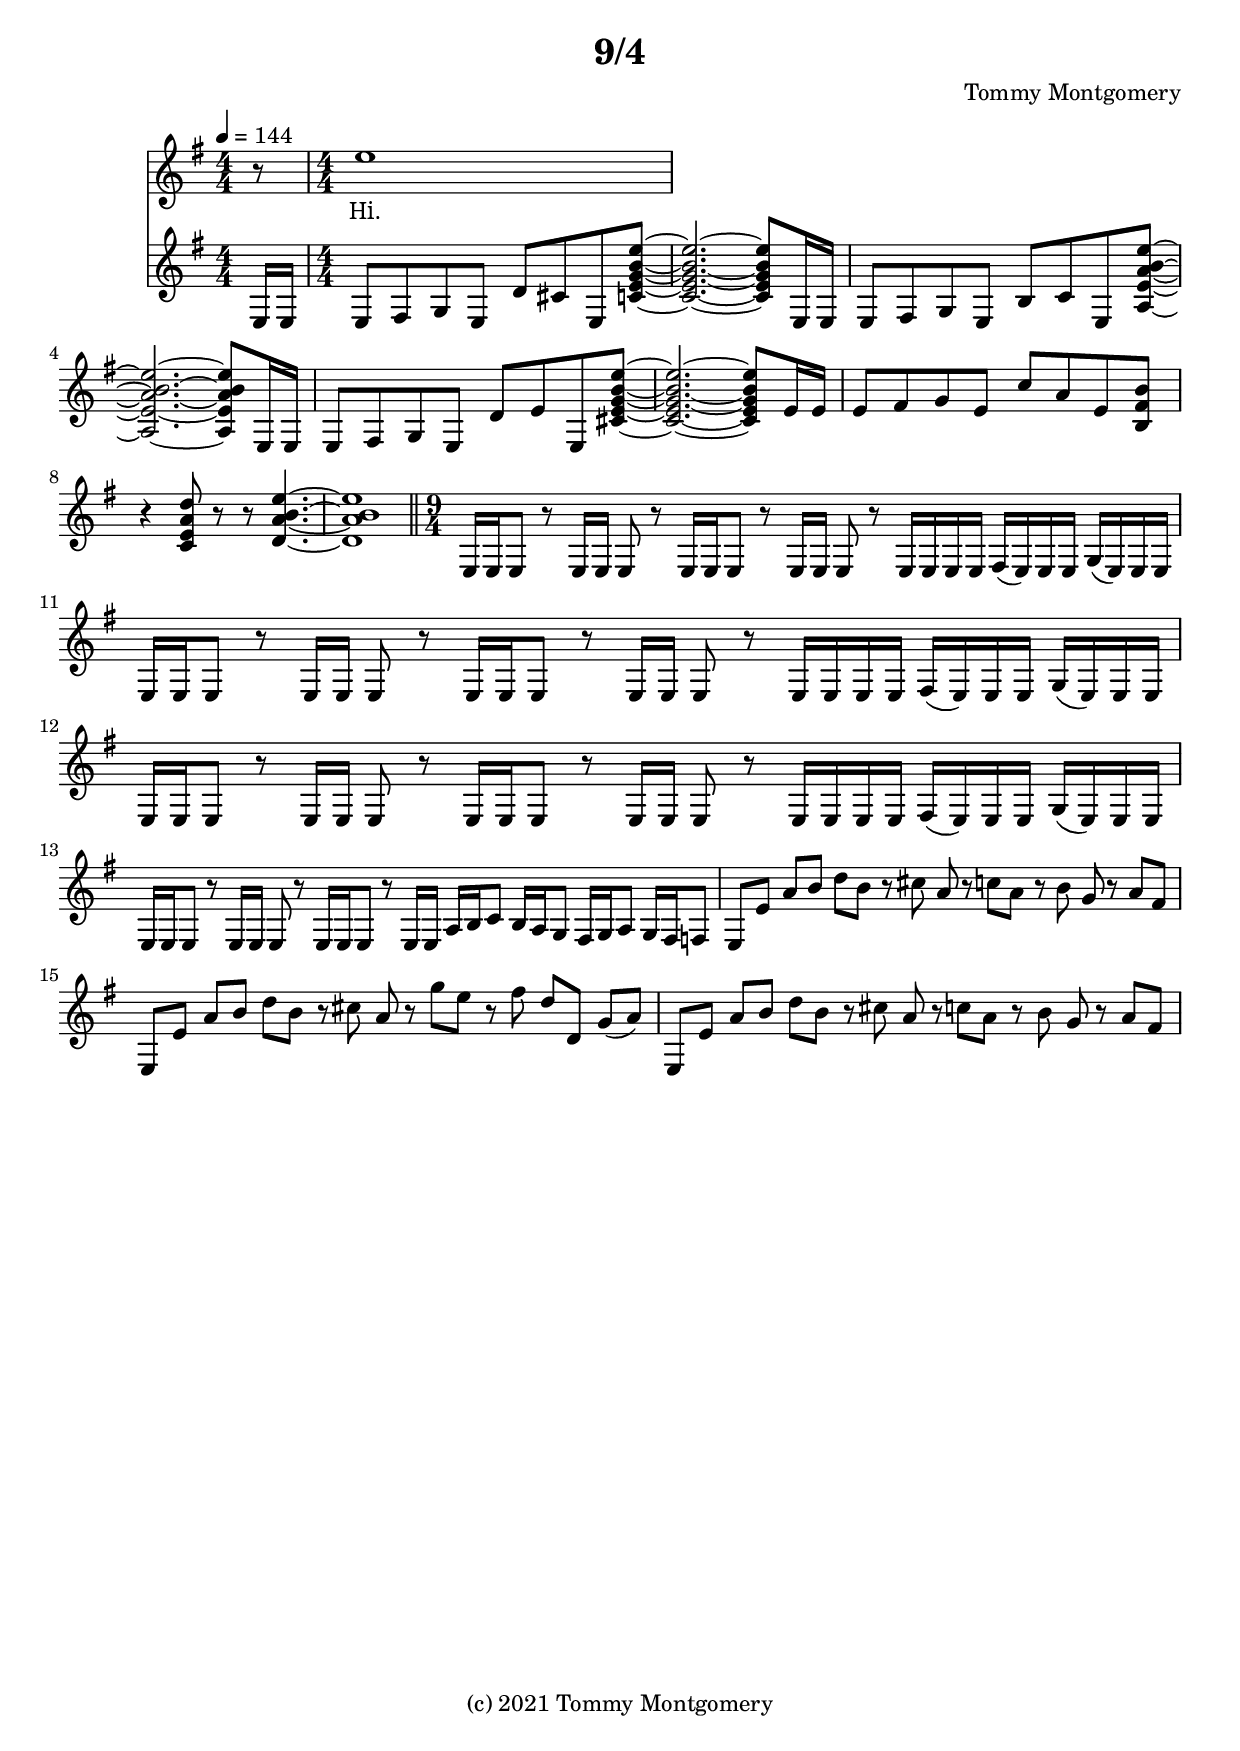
\version "2.20.0"
\language "english"

\header {
  title = "9/4"
  composer = "Tommy Montgomery"
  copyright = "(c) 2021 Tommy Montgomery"
}

global = {
  \key e \minor
  \set Staff.printKeyCancellation = ##f
  \numericTimeSignature
  \compressFullBarRests
  \omit Voice.StringNumber
  \override TupletBracket #'bracket-visibility = #'if-no-beam
  \override MultiMeasureRest.expand-limit = #3
  \override Score.ChordName.font-name = #"Noto Serif"
  \override Score.ChordName.font-size = #0
  \override Score.LyricText.font-name = #"Noto Serif"
  \override Score.LyricText.font-size = #0
  \tempo 4 = 144
}

nineFour = {
  \time 9/4
  \set Timing.beatStructure = #'(1 1 1 1 1 1 1 1 1)
}


guitarOne = \relative c {
  \partial 8 e16 e |

  \time 4/4
  e8 fs g e d' cs e, <c' e g b e> ~ | q2. ~ q8 e,16 e |
  e8 fs g e b' c e, <a e' a b e> ~ | q2. ~ q8 e16 e |
  e8 fs g e d' e e, <cs' e g b e> ~ | q2. ~ q8 e16 e |
  e8 fs g e c' a e <b fs' b> | r4 <c e a d>8 r r <d a' b e>4. ~ | q1 |

  \bar "||"

  \nineFour
  \repeat unfold 3 {
    e,16 e e8 r e16 e e8 r e16 e e8 r e16 e e8 r e16 e e e fs( e) e e g( e) e e |
  }
  e16 e e8 r e16 e e8 r e16 e e8 r e16 e a b c8 b16 a g8 fs16 g a8 g16 fs f8 |

  e8 e' a b d b r cs a r c a r b g r a fs |
  e,8 e' a b d b r cs a r g' e r fs d d, g( a) |
  e,8 e' a b d b r cs a r c a r b g r a fs |
}

guitarTwo = \relative c {
  r8 |
  R1 |
}

vocalMelody = \relative c'' {
  r8 |
  e1 |

}

allTheLyrics = \lyricmode {
  Hi.


}

guitarOneStaff = \new Staff \with { midiInstrument = "distorted guitar" midiMaximumVolume = #0.6 }{ \global \guitarOne }

guitarTwoStaff = \new Staff \with { midiInstrument = "distorted guitar" midiMaximumVolume = #0.6 }{ \global \guitarTwo }


vox = \new Staff \with { midiInstrument = "voice oohs" midiMinimumVolume = #0.7 } {
  <<
    \new Voice = "vocalMelody" { \clef treble \global \vocalMelody }
  >>
}

demLyrics = \new Lyrics \lyricsto "vocalMelody" {
  <<
    \new Lyrics {
      \set associatedVoice = "vocalMelody"
      \allTheLyrics
    }
  >>
}


chordExceptionMusic = {
  <c e g b d'>1-\markup { "maj9" }
  <c e g b fs'>1-\markup { "maj7" \sharp "11" }
  <c ef f g bf>1-\markup { "m7sus4" }
  <c ef gf bff>1-\markup { "°7" }
  <c ef gf bf>1-\markup { \super { "ø7" } }
  <c e g d'>1-\markup { "add9" }
  <c ef g d'>1-\markup { "m(add9)" }
  <c e fs as>1-\markup { \super { \sharp "11" \sharp "13" } }
  <c g>1-\markup { "5" }
  <c e g bf>1-\markup { "7" }
  <c e g b>1-\markup { "maj7" }
  <c ef g bf>1-\markup { "m7" }
  <c f g>1-\markup { "sus4" }
  <c d g>1-\markup { "sus2" }
  <c e g bf df'>1-\markup { "7" \super { \flat "9" } }
  <c e g f'>1-\markup { "add11" }
}

chordExceptions = #(append
  (sequential-music-to-chord-exceptions chordExceptionMusic #t)
  ignatzekExceptions
)

chordValues = \chordmode {
  \global
  \powerChords
  \set chordNameExceptions = #chordExceptions
  \set majorSevenSymbol = \markup "maj7"


}

chordNames = \new ChordNames {
  \set chordChanges = ##t
  \set chordNameExceptions = #chordExceptions
  \chordValues
}

\score {
  <<
    \chordNames
    \vox
    \demLyrics
    \guitarOneStaff
    \guitarTwoStaff
  >>
  \layout {
    \context {
      \Staff \RemoveEmptyStaves
      \override Glissando.minimum-length = #4
      \override Glissando.springs-and-rods = #ly:spanner::set-spacing-rods
      \override Glissando.thickness = #2
      \override VerticalAxisGroup.remove-first = ##t
    }
  }
}

\score {
  \unfoldRepeats {
    <<
      \transpose c c, \vox
      \transpose c c, \guitarOneStaff
      \transpose c c, \guitarTwoStaff
    >>
  }
  \midi {}
}
